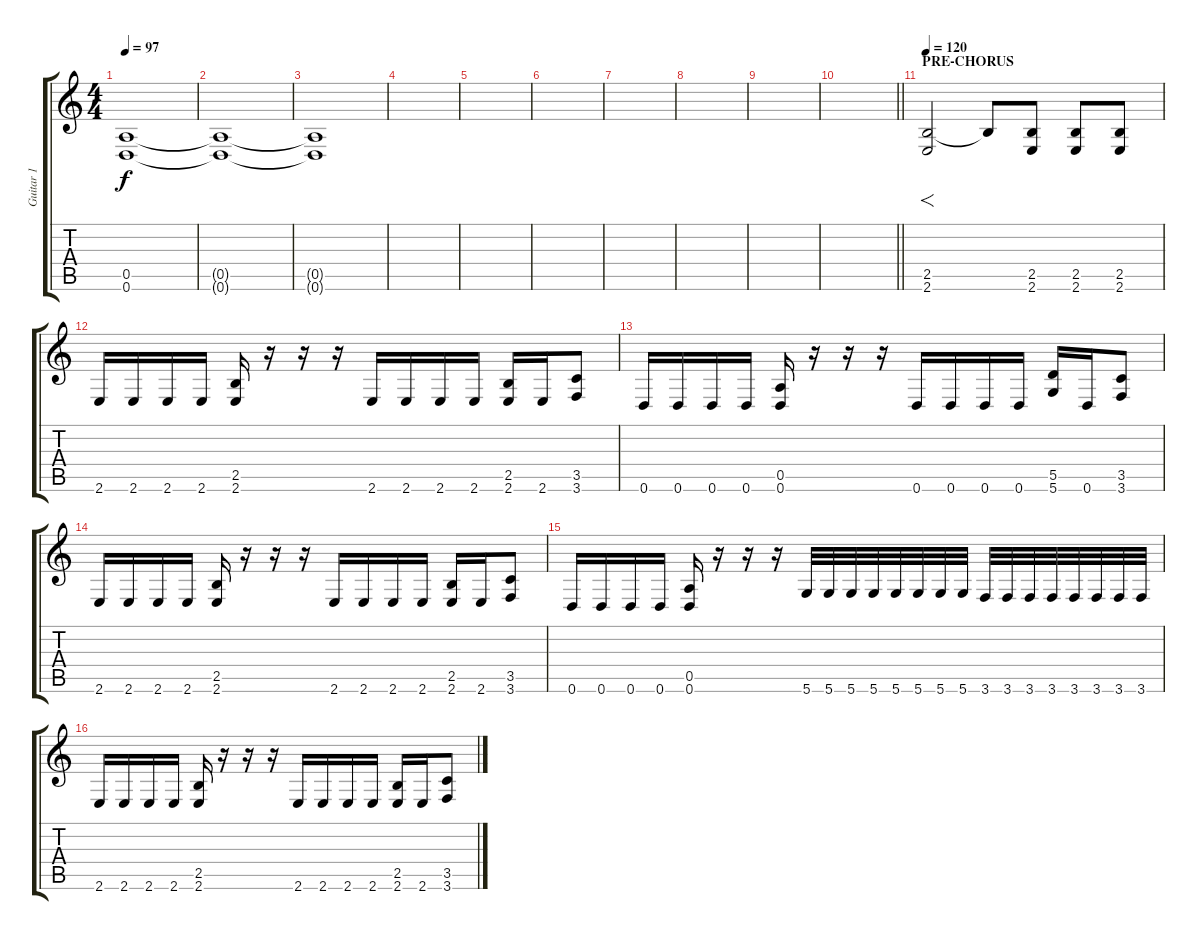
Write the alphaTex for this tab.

\track ("Guitar 1" "Guitar 1") {instrument distortionguitar}
\staff {score tabs}
\tuning (E4 B3 G3 D3 A2 D2) {hide}
\ts (4 4)
\tempo 97
\clef g2
\ks c
(0.5{t} 0.6{t}).1{dy f} |
(0.5{t} 0.6{t}).1 |
(0.5{t} 0.6{t}).1 |
|
|
|
|
|
|
\barLineRight lightlight
|
\section ("" "PRE-CHORUS")
\tempo 120
(2.5 2.6).2{f volume 16} 2.5{t}.8 (2.5 2.6).8 (2.5 2.6).8 (2.5 2.6).8 |
2.6.16 2.6.16 2.6.16 2.6.16 (2.5 2.6).16 r.16 r.16 r.16 2.6.16 2.6.16 2.6.16 2.6.16 (2.5 2.6).16 2.6.16 (3.5 3.6).8 |
0.6.16 0.6.16 0.6.16 0.6.16 (0.5 0.6).16 r.16 r.16 r.16 0.6.16 0.6.16 0.6.16 0.6.16 (5.5 5.6).16 0.6.16 (3.5 3.6).8 |
2.6.16 2.6.16 2.6.16 2.6.16 (2.5 2.6).16 r.16 r.16 r.16 2.6.16 2.6.16 2.6.16 2.6.16 (2.5 2.6).16 2.6.16 (3.5 3.6).8 |
0.6.16 0.6.16 0.6.16 0.6.16 (0.5 0.6).16 r.16 r.16 r.16 5.6.32 5.6.32 5.6.32 5.6.32 5.6.32 5.6.32 5.6.32 5.6.32 3.6.32 3.6.32 3.6.32 3.6.32 3.6.32 3.6.32 3.6.32 3.6.32 |
2.6.16 2.6.16 2.6.16 2.6.16 (2.5 2.6).16 r.16 r.16 r.16 2.6.16 2.6.16 2.6.16 2.6.16 (2.5 2.6).16 2.6.16 (3.5 3.6).8
